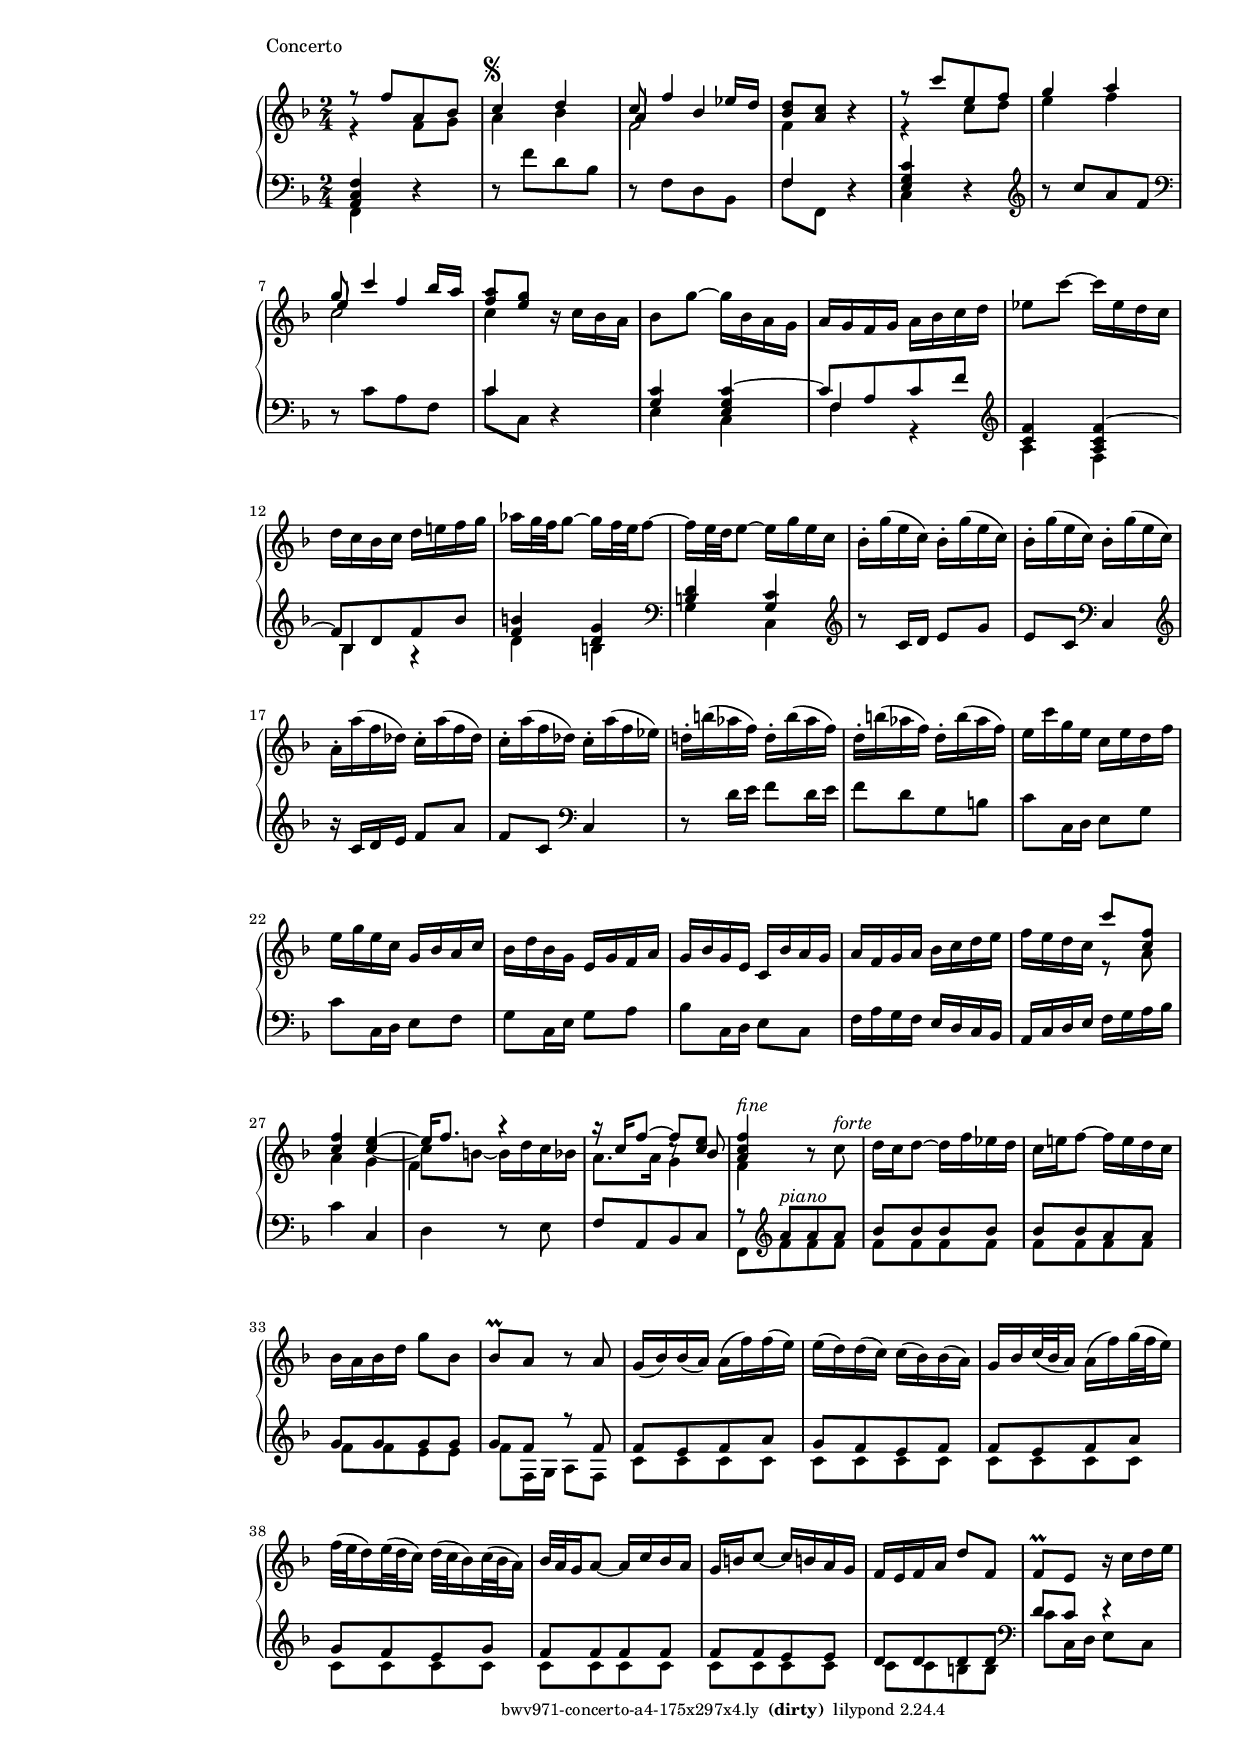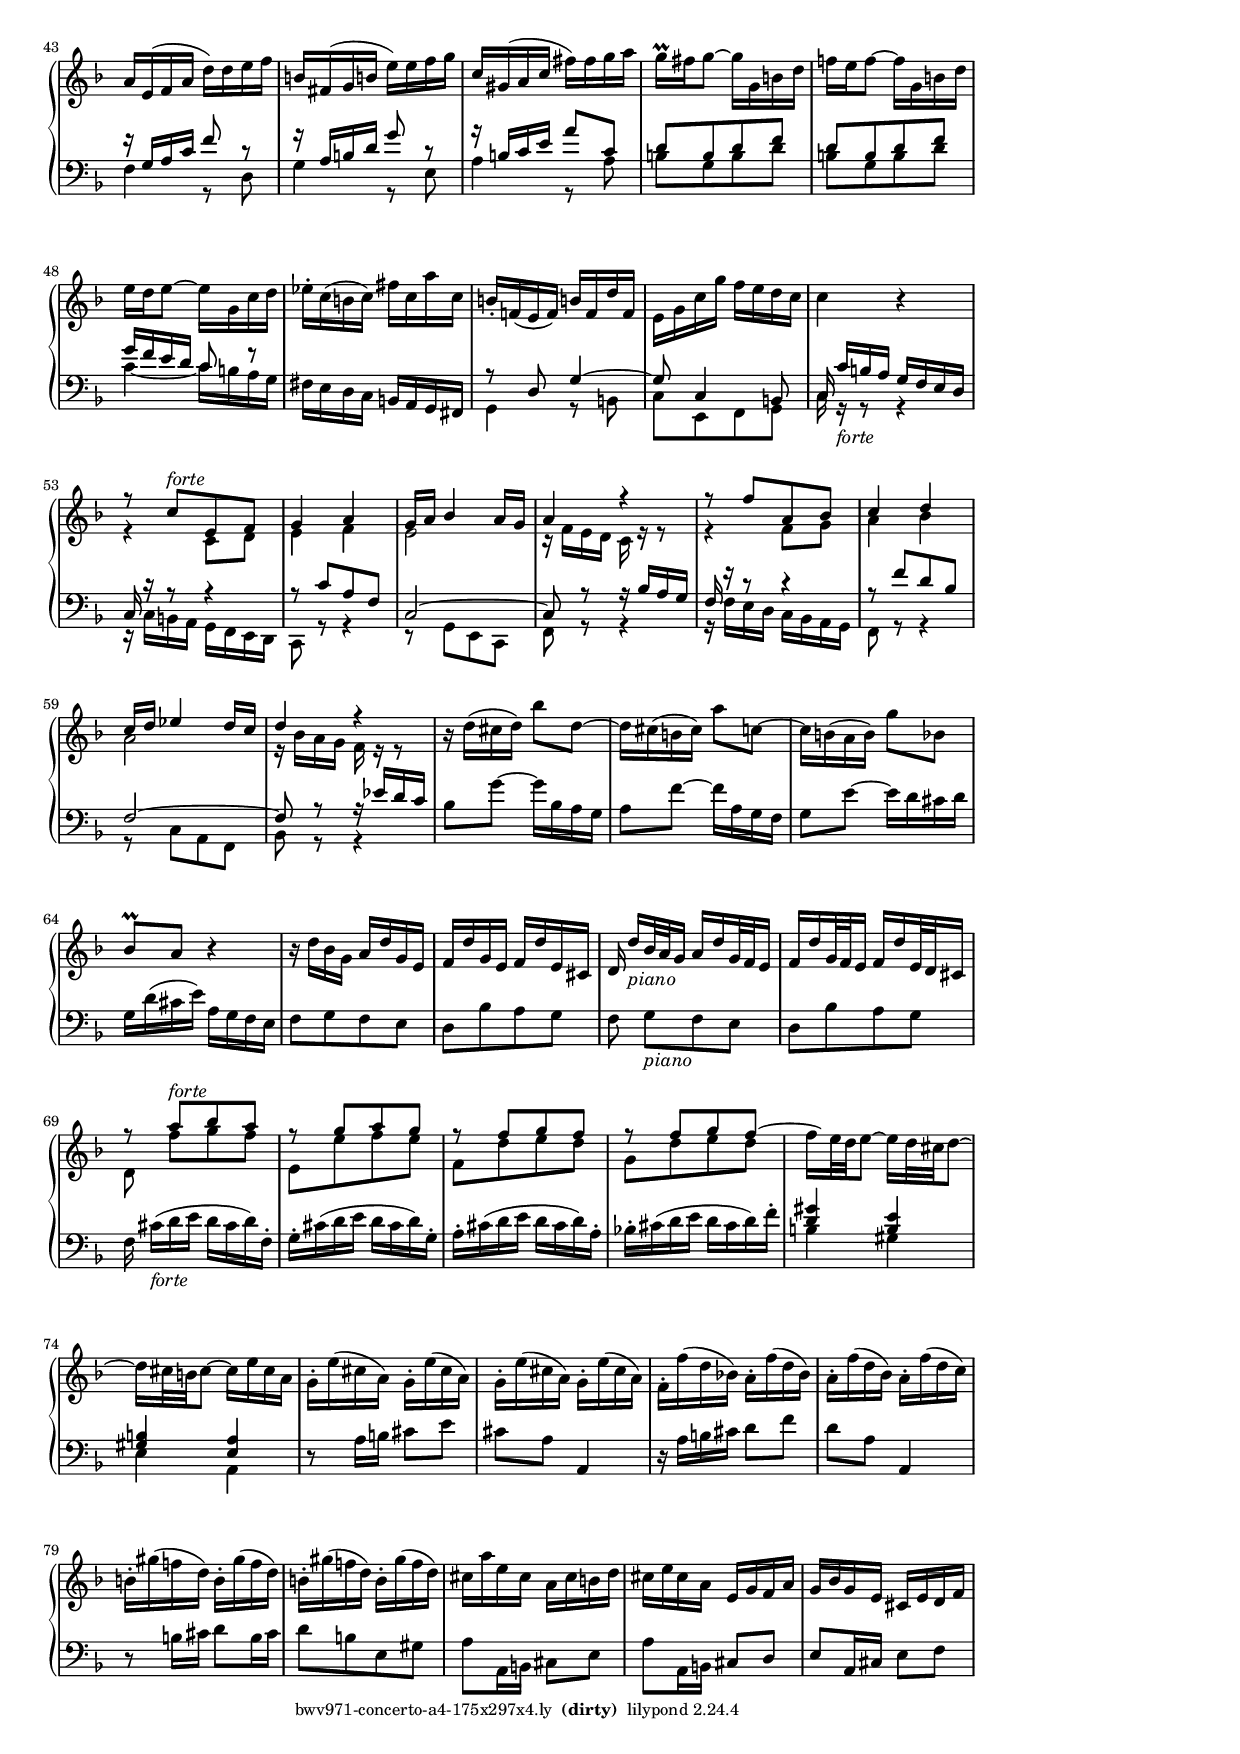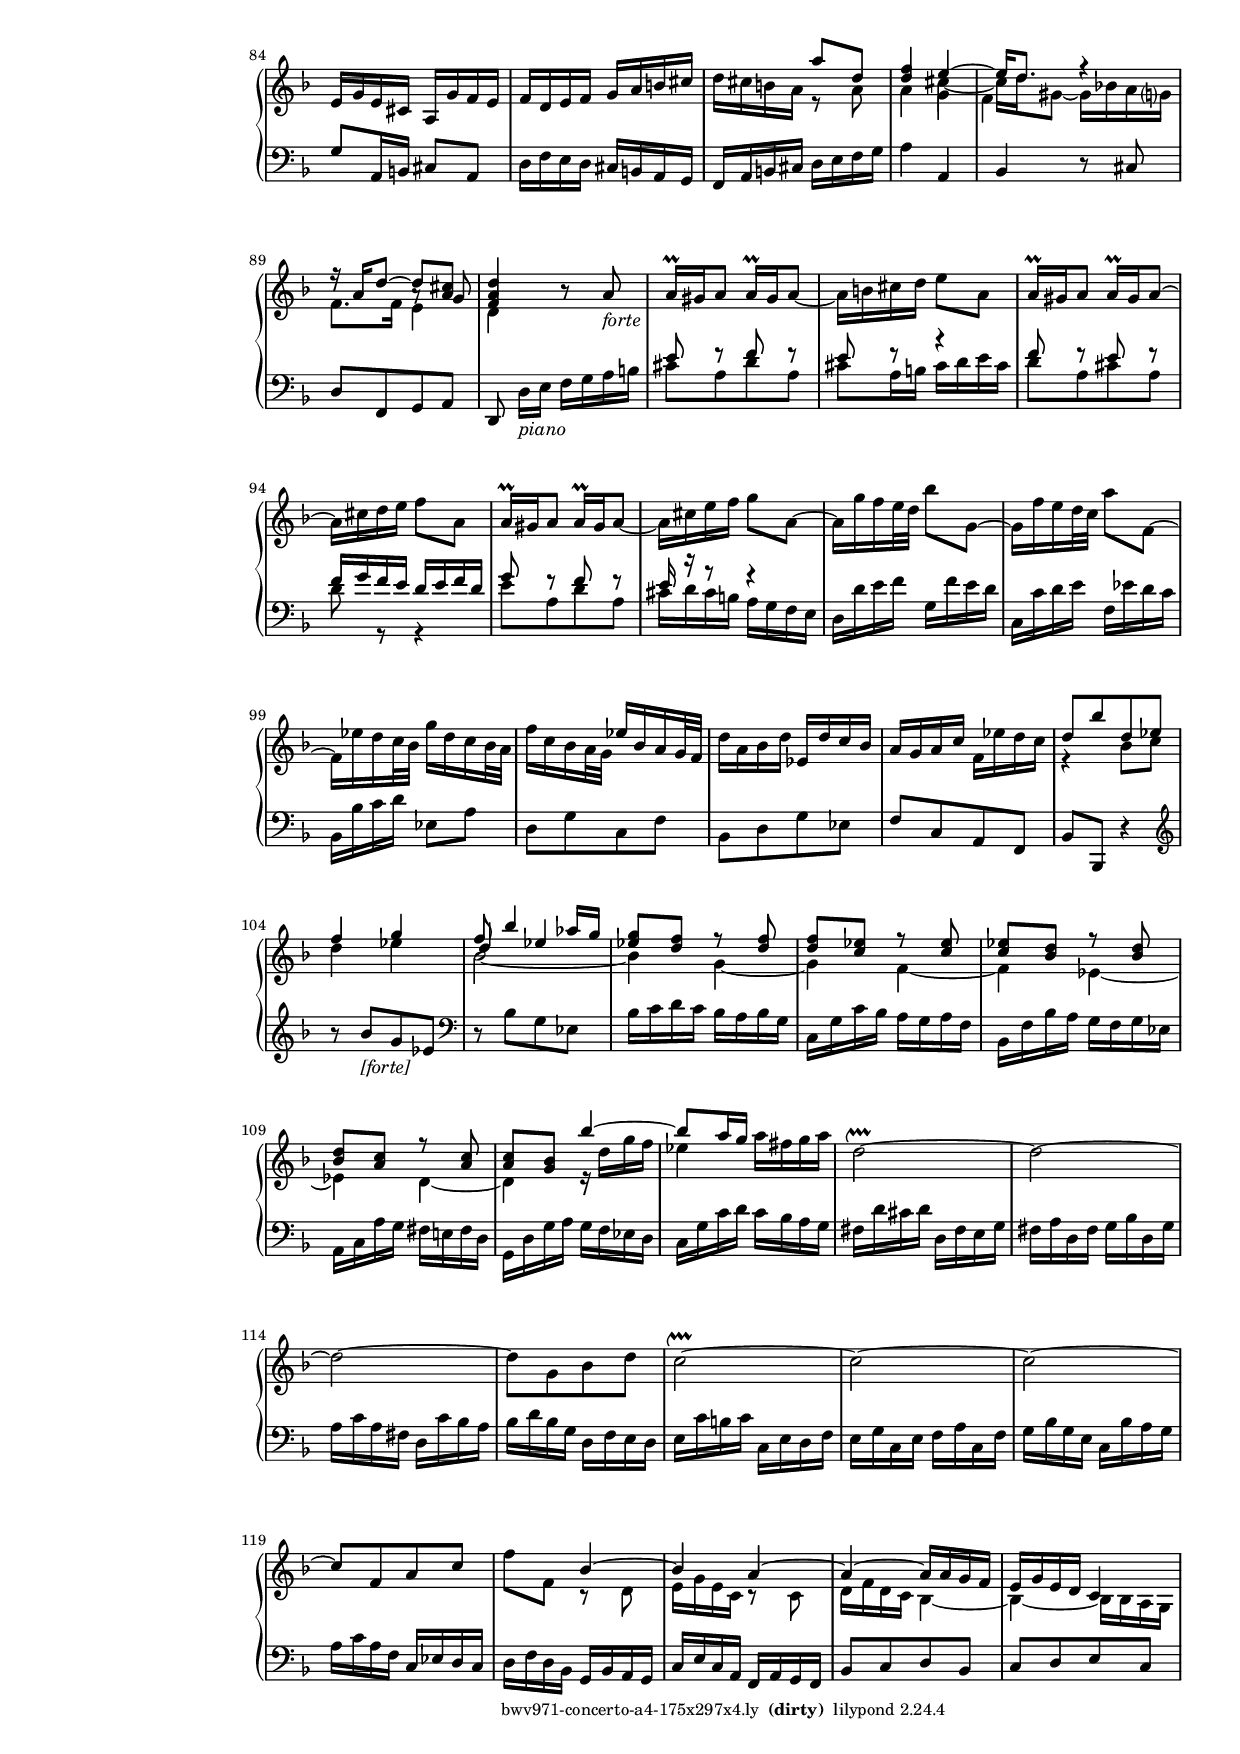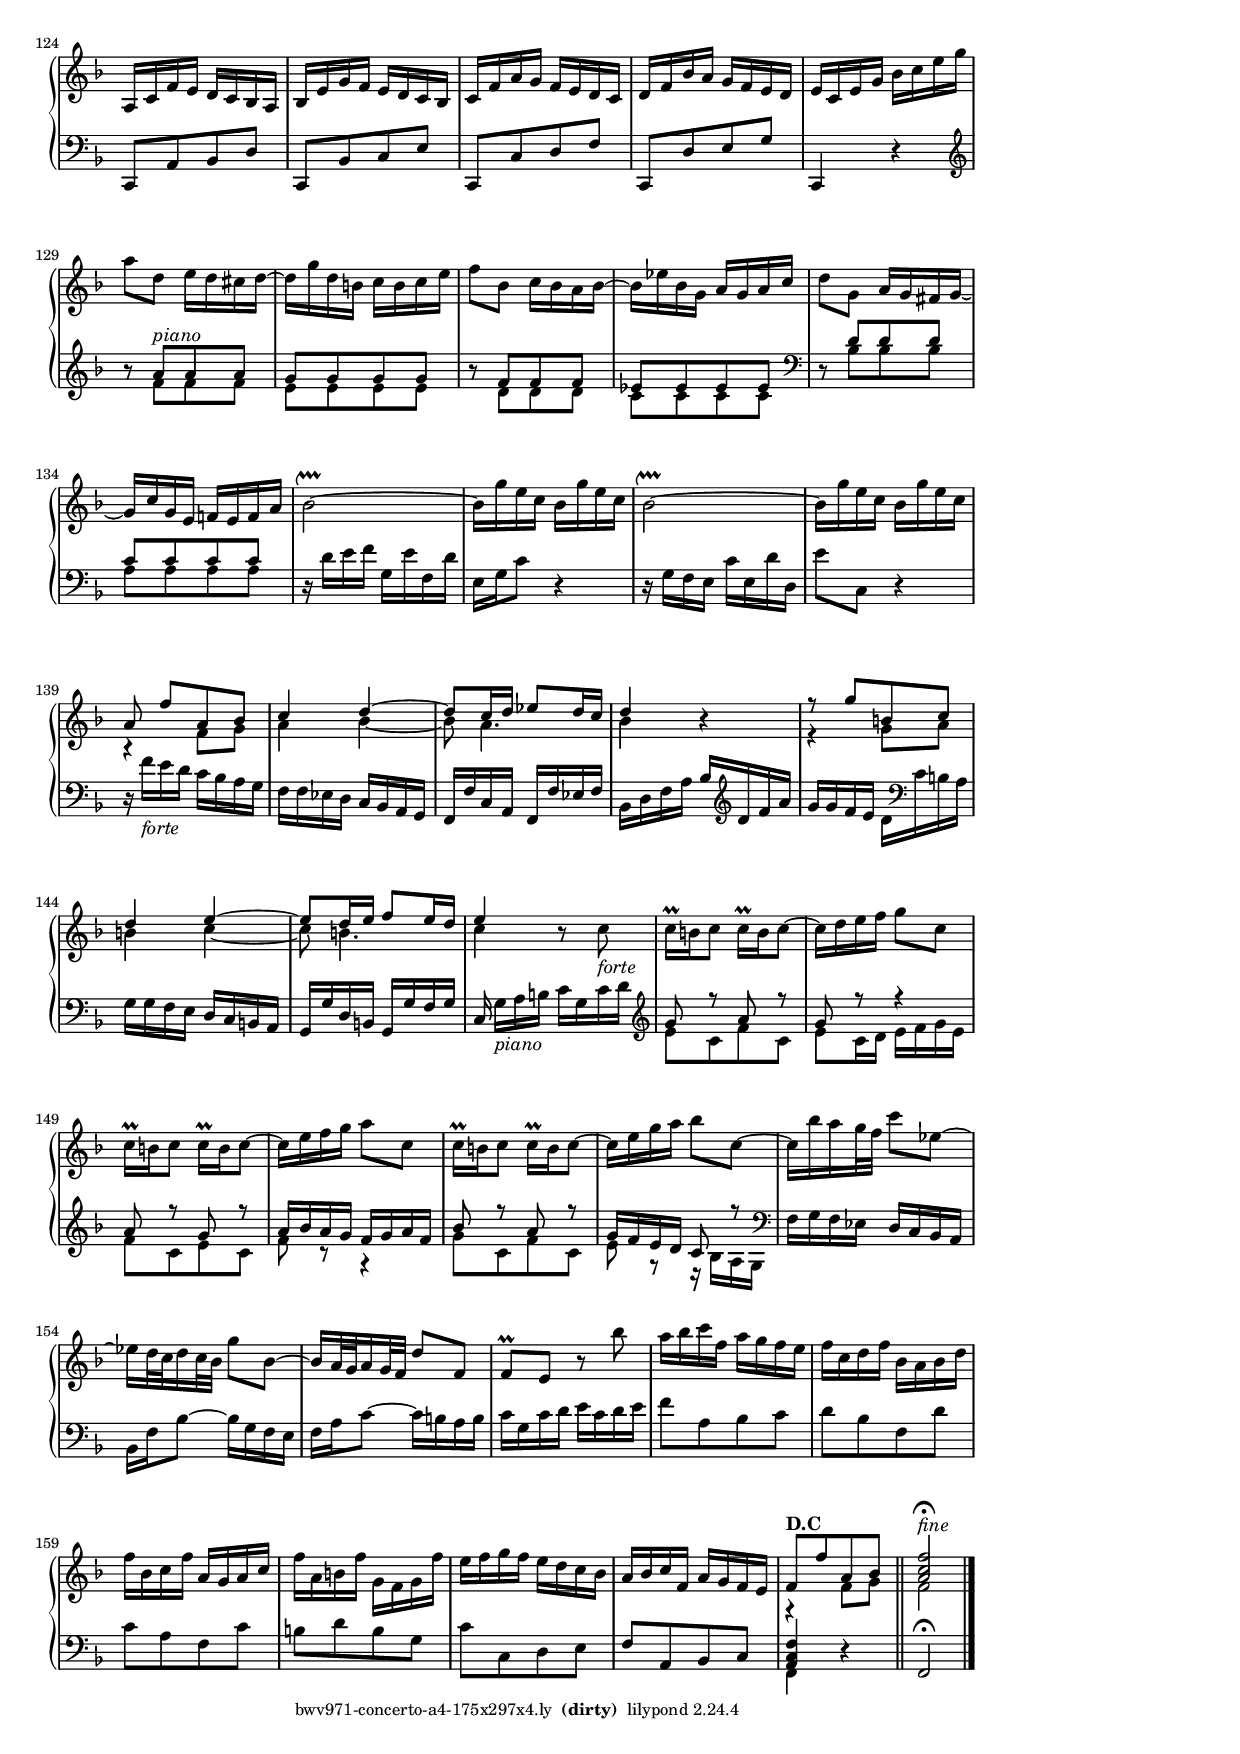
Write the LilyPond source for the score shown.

\version "2.18.2"

\include "../../include/general.ily"
\include "../../include/a4-175x297.ily"

breaks = {}

#(set-global-staff-size 16.2)
\version "2.18.2"

cstr = \change Staff = "right"
cstl = \change Staff = "left"

\header {
  piece = "Concerto"
}

global = {
  \key f \major
  \time 2/4
  \override Staff.NoteCollision #'merge-differently-dotted = ##t
}

right = \relative c'' {
  \global

  <<{ r8 f[ a, bes]
      c4^\markup { \musicglyph #"scripts.segno" } d
      c8 f4 ees16 d
      <bes d>8 <a c> } \\
    { r4 f8 g
      a4 bes
      f2
      f4 } \\
    { s2 s2 a4 bes } >> r4
  
  <<{ r8 c'[ e, f]
      g4 a
      g8 c4 bes16 a
      <f a>8 < e g> } \\
    { r4 c8 d
      e4 f
      c2 c4 } \\
    { s2 s2 e4 f }>> r16 c bes a
  
  bes8 g' ~ g16 bes, a g
  a g f g a bes c d 
  ees8 c' ~ c16 ees, d c
  d c bes c d e! f g
  aes g32 f g8 ~ g16 f32 e f8 ~
  f16 e32 d e8 ~ e16 g e c
  
  \repeat unfold 2 { bes-. g'( e c) bes-. g'( e c) }
  a-. a'( f des) c-. a'( f des)
  c-. a'( f des) c-. a'( f ees)
  d!-. b'( aes f) d-. b'( aes f)
  d-. b'( aes f) d-. b'( aes f)
  
  e c' g e c e d f
  e g e c g bes a c
  bes d bes g e g f a
  g bes g e c bes' a g
  a f g a bes c d e
  f e d c
  <<{ c'8 <c, f>
      q4 <c e> ~ 
      e16 f8. r4
      r16 c f8 ~ f <c e> 
      <a c f>4^\markup { \italic "fine" } } \\
    { r8 a 
      a4 g
      \once \override NoteColumn.force-hshift = #-1.1 \shiftOn f s
      a8. a16 g4
      f
    } \new Voice
    { \voiceTwo s4 s \once \stemUp c' ~ 
      c8 b ~ b16 d c bes
      \voiceThree s4 c8\rest bes
  }>>
  
  r8 c^\markup { \italic "forte" }
  d16c d8 ~ d16 f ees d
  c e! f8 ~ f16 e d c
  bes a bes d g8 bes,
  bes\prall a r a
  
  g16( bes) bes( a) a( f') f( e)
  e( d) d( c) c( bes) bes( a)
  g bes c32( bes a16) a( f') g32( f e16)
  f32( e d16) e32( d c16) d32( c bes16) c32( bes a16)
  
  bes32 a g16 a8 ~ a16 c bes a
  g b c8 ~ c16 b! a g
  f e f a d8 f,
  f\prall e r16 c'd e
  
  a, e( f a d) d e f
  b, fis( g b! e) e f g
  c, gis( a c fis) fis g a
  g\prall fis g8 ~ g16 g, b d
  f! e f8 ~ f16 g, b d
  e d e8 ~ e16 g, c d
  
  ees-. c( b c) fis c a' c,
  b-. f!( e f) b! f d' f,
  e g c g' f e d c
  c4 r
  
  <<{ r8 c[^\markup { \italic "forte" } e, f]
      g4 a
      g16 a bes4 a16 g
      a4 r
      r8 f'[ a, bes]
      c4 d
      c16 d ees4 d16 c
      d4 r } \\
    { r4 c,8 d
      e4 f
      e2
      r16 f e d c r r8
      r4 f8 g
      a4 bes
      a2
      r16 bes a g f r r8 }>>
  
  r16 d'( cis d) bes'8 d, ~
  d16 cis( b cis) a'8 c, ~
  c16 b( a b) g'8 bes,
  bes\prall a r4
  
  r16 d bes g a d g, e
  f d' g, e f d' e, cis
  d d'[-\markup { \italic "piano" } bes32 a g16] a d g,32 f e16
  f d' g,32 f e16 f d' e,32 d cis16
  
  <<{ r8 a''[-\markup { \italic "forte" } bes a]
      r g[ a g]
      r f[ g f]
      r f[ g f] ~ \oneVoice \once \hideNotes f16 } \\
    { d,8 f'[ g f]
      e,[ e' f e]
      f,[ d' e d]
      g,[ d' e d] 
      \oneVoice f16 e32 d e8 ~ e16 d32 cis d8 ~
      d16 cis32 b cis8 ~ cis16 e cis a
  }>>
  
  g-. e'( cis a) g-. e'( cis a)
  g-. e'( cis a) g-. e'( cis a)
  f-. f'( d bes!) a-. f'( d bes)
  a-. f'( d bes) a-. f'( d c)
  b-. gis'( f! d) b-. gis'( f d)
  b-. gis'( f! d) b-. gis'( f d)
  
  cis a' e cis a cis b d
  cis e cis a e g f a
  g bes g e cis e d f
  e g e cis a g' f e
  f d e f g a b cis
  d cis b a

  <<{ a'8 d,
      <d f>4 e ~
      e16 d8. r4 } \\ 
    { r8 a
      a4 g
      \once \override NoteColumn.force-hshift = #-1.3 \shiftOn
      f s } \\
    { s4 s \voiceTwo 
      cis'4 ~ cis16 d gis,8 ~ gis16 bes! a g? }>>
  
  <<{ r16 a d8 ~ d <a cis>
      <f a d>4 } \\ 
    { f8. f16 e4 d } \\
    { s4 \stemUp a'8\rest g }>>
  
  r8 a-\markup { \italic "forte" }
  a16-\prall gis a8 a16-\prall gis a8 ~
  a16 b cis d e8 a,
  a16-\prall gis a8 a16-\prall gis a8 ~
  a16 cis d e f8 a,
  
  a16-\prall gis a8 a16-\prall gis a8 ~
  a16 cis e f g8 a, ~
  a16 g' f e32 d bes'8 g, ~
  g16 f' e d32 c a'8 f, ~
  
  f16 ees' d c32 bes g'16 d c bes32 a
  f'16 c bes a32 g ees'16 bes a g32 f
  d'16 a bes d ees, d' c bes
  a g a c f, ees' d c
  
  <<{ d8[ bes' d, ees]
      f4 g
      f8 bes4 aes16 g
      <ees g>8 <d f> } \\
    { r4 bes8 c
      d4 ees
      bes2 ~ 
      bes4 } \\
    { s2 s2 d4 ees }>>
  
  <<{ r8 <d f> q <c ees> r q
      q <bes d> r q
      q <a c> r q
      q <g bes> } \\
    { g4 ~ g f ~ f ees ~ ees d ~ d }>>
  
  <<{ bes''4 ~ bes8 a16 g } \\
    { r16 d g f ees4 }>>
  a16 fis g a
  d,2-\upprall ~ d ~ d ~
  d8[ g, bes d]
  c2-\upprall ~ c ~ c ~
  c8[ f, a c]
  
  f f,
  <<{ bes4 ~ bes a ~ a ~
      a16 a g f
      e g e d c4 } \\
    { r8 d e16 g e c r8 c
      d16 f d c bes4 ~ 
      bes ~ bes16 bes a g }>>
  
  a c f e d c bes a
  bes e g f e d c bes
  c f a g f e d c
  d f bes a g f e d
  e c e g bes c e g
  
  a8 d, e16 d cis d ~
  d g d b c b c e
  f8 bes, c16 bes a bes ~
  bes ees bes g a g a c
  d8 g, a16 g fis g ~
  
  g c g e f! e f a
  bes2-\upprall ~
  bes16 g' e c bes g' e c
  bes2-\upprall ~
  bes16 g' e c bes g' e c
  
  <<{ a8 f'[ a, bes]
      c4 d ~ 
      d8 c16 d ees8 d16 c
      d4 } \\
    { r4 f,8 g
      a4 bes ~
      bes8 a4.
      bes4 }>> r
  
  <<{ r8 g'[ b, c]
      d4 e ~
      e8 d16 e f8 e16 d
      e4 } \\
    { r4 g,8 a
      b4 c ~
      c8 b4.
      c4 }>>
  
  r8 c-\markup { \italic "forte" }
  c16-\prall b c8 c16-\prall b c8 ~
  c16 d e f g8 c,
  c16-\prall b c8 c16-\prall b c8 ~
  c16 e f g a8 c,
  c16-\prall b c8 c16-\prall b c8 ~
  c16 e g a bes8 c, ~
  
  c16 bes' a g32 f c'8 ees, ~
  ees16 d32 c d16 c32 bes g'8 bes, ~
  bes16 a32 g a16 g32 f d'8 f,
  f-\prall e r bes''
  
  a16 bes c f, a g f e
  f c d f bes, a bes d
  f bes, c f a, g a c
  f a, b f' g, f g f'
  e f g f e d c bes
  a bes c f, a g f e
  
  <<{ f8[^\markup { \bold "D.C"} f' a, bes] } \\ { r4 f8 g } >>
  \bar "||"
  <<{ <a c f>2-\fermata^\markup { \italic "fine" } } \\ { f }>> \bar "|."
}

left = \relative c {
  \global
  <<{ <a c f>4 } \\ { f }>> r
  r8 f''[ d bes]
  r f[ d bes]
  <<{ f'4 } \\ { f8 f, }>> r4
  
  <<{ <e' g c> } \\ { c } >> r
  \clef treble r8 c''8[ a f]
  \clef bass r8 c[ a f]
  <<{ c'4 } \\ { c8 c, }>> r4

  <<{ <g' c>4 <e g c> ~
      c'8[ a c f]
      \clef treble <c f>4 <a c f> ~
      f'8[ d f bes]
      <f b>4 <d g>
      <b d> <g c> } \\
    { e4 c
      \once \override NoteColumn.force-hshift = #1 f r
      a f
      \once \override NoteColumn.force-hshift = #1 bes r
      d b
      \clef bass g c,
    } \\
    { s2 f4 s s2 bes4 }>>
 
  \clef treble r8 c16 d e8 g
  e c \clef bass c,4
  \clef treble r16 c' d e f8 a
  f c \clef bass c,4
  
  r8 d'16 e f8 d16 e
  f8[ d g, b]
  c c,16 d e8 g
  c c,16 d e8 f
  g c,16 e g8 a
  bes c,16 d e8 c
  
  f16 a g f e d c bes
  a c d e f g a bes
  c4 c,
  d r8 e
  f[ a, bes c]
  
  <<{ r8 \clef treble a''[^\markup { \italic "piano" } a a]
      bes[ bes bes bes]
      bes[ bes a a]
      g[ g g g]
      g f r f } \\
    { f,,[ f'' f f]
      f[ f f f]
      f[ f f f]
      f[ f e e]
      f f,16 g a8 f }>>
  
  <<{ f'[ e f a]
      g[ f e f]
      f[ e f a]
      g[ f e g]
      f[ f f f]
      f[ f e e]
      d[ d d d]
      \clef bass d c r4 } \\
    { \repeat unfold 6 { c8[ c c c] }
      c[ c b b]
      c c,16 d e8 c }>>
  
  <<{ r16 g' a c f8 r
      r16 a, b d g8 r
      r16 b, c e a8 c,
      d[ b d f]
      d[ b d f]
      g16 f e d c8 r } \\
    { f,4 r8 d
      g4 r8 e
      a4 r8 a
      b[ g b d]
      b[ g b d]
      c4 ~ c16 b a g }>>
  
  fis e d c b a g fis
  <<{ r8 d' g4 ~
      g8 c,4 b8
      c16 c'[_\markup { \italic "forte" } b a] g f e d
      c r r8 r4 } \\
    { g4 r8 b
      c[ e, f g]
      c16 r r8 r4
      r16 c b a g f e d }>>
  
  <<{ r8 c''[ a f]
      c2 ~
      c8 r r16 bes' a g
      f r r8 r4
      r8 f'[ d bes]
      f2 ~
      f8 r r16 ees' d c } \\
    { c,,8 r8 r4
      r8 g'[ e c]
      f r r4
      r16 f' e d c bes a g
      f8 r r4
      r8 c'[ a f]
      bes r r4 }>>
  
  bes'8 g' ~ g16 bes, a g
  a8 f' ~ f16 a, g f
  g8 e' ~ e16 d cis d
  g, d'( cis e) a, g f e
  
  f8[ g f e]
  d[ bes' a g]
  f8 g[-\markup { \italic "piano" } f e]
  d[ bes' a g]
  
  f16 cis'[(-\markup { \italic "forte" } d e] d cis d) f,-.
  g-. cis( d e d cis d) g,-.
  a-. cis( d e d cis d) a-.
  bes!-. cis( d e d cis d) f-.
  
  <<{ <d gis>4 <b e>
      <gis b> <e a> } \\
    { b' gis
      e a, }>>
  
  r8 a'16 b cis8 e
  cis a a,4
  r16 a' b cis d8 f
  d a a,4
  
  r8 b'16 cis d8 b16 cis
  d8[ b e, gis]
  a a,16 b cis8 e
  a a,16 b cis8 d
  e a,16 cis e8 f
  g a,16 b cis8 a
  
  d16 f e d cis b a g
  f a b cis d e f g
  a4 a,
  bes r8 cis
  d[ f, g a]
  
  d, d'16[-\markup { \italic "piano" } e] f g a b
  <<{ e8 r f r
      e r r4
      f8 r e r
      f16 g f e d e f d
      g8 r f r
      e16 r r8 r4 } \\
    { cis8[ a d a]
      cis a16 b cis d e cis
      d8[ a cis a]
      d r r4
      e8[ a, d a]
      cis16 d cis b a g f e }>>
  
  d d' e f g, f' e d
  c, c' d e f, ees' d c
  bes, bes' c d ees,8 a
  d,[ g c, f]
  bes,[ d g ees]
  f[ c a f]
  bes bes, r4
  
  \clef treble r8 bes'''[-\markup { \italic "[forte]" } g ees]
  \clef bass r bes[ g ees]
  bes'16 c d c bes a bes g
  c, g' c bes a g a f
  bes, f' bes a g f g ees
  a, c a' g fis e! fis d
  g, d' g a g f ees d
  
  c g' c d c bes a g
  fis d' cis d d, fis e g
  fis a d, fis g bes d, g
  a c a fis d c' bes a
  bes d bes g d f e d
  
  e c' b c c, e d f
  e g c, e f a c, f
  g bes g e c bes' a g
  a c a f c ees d c
  d f d bes g bes a g
  
  c e c a f a g f
  bes8[ c d bes]
  c[ d e c]
  c,[ a' bes d]
  c,[ bes' c e]
  c,[ c' d f]
  c,[ d' e g]
  c,,4 r
  
  \clef treble r8 <<{ a'''8[-\markup { \italic "piano" } a a]
      g[ g g g] } \\ { f[ f f] e[ e e e] }>>
  r8 <<{ f[ f f] ees[ ees ees ees] } \\
    { d[ d d] c[ c c c] }>>
  \clef bass r8 <<{ d[ d d] c[ c c c] } \\
    { bes[ bes bes] a[ a a a] }>>
  
  r16 d e f g, e' f, d'
  e, g c8 r4
  r16 g f e c' e, d' d,
  e'8 c, r4
  
  r16 f'16-\markup { \italic "forte" } e d c bes a g
  f f ees d c bes a g
  f f' c a f f' ees f
  bes, d f a bes \clef treble d f a
  
  g g f e d \clef bass c b a
  g g f e d c b a
  g g' d b g g' f g
  c, g'[-\markup { \italic "piano" } a b] c g c d
  
  <<{ \clef treble g8 r a r
      g r r4
      a8 r g r
      a16 bes a g f g a f
      bes8 r a r
      g16 f e d c8 r } \\
    { e8[ c f c]
      e c16 d e f g e
      f8[ c e c] 
      f r r4
      g8[ c, f c]
      e r r16 bes a g }>>
  
  \clef bass f g f ees d c bes a
  bes f' bes8 ~ bes16 g f e
  f a c8 ~ c16 b a b
  c g c d e c d e
  
  f8[ a, bes c]
  d[ bes f d']
  c[ a f c']
  b[ d b g]
  c[ c, d e]
  f[ a, bes c]
  
  <<{ <a c f>4 } \\ { f }>> r
  \bar "||"
  f2-\fermata \bar "|."
}

\score {
  \new PianoStaff <<
    \new Staff = "right" {
      << 
        \breaks
        \new Voice = "right" { \right }
      >>
    }
    \new Staff = "left" { 
      <<
        \breaks 
        \new Voice { \clef bass \left }
      >>
    }
  >>
  \layout { indent = 0 }
}

